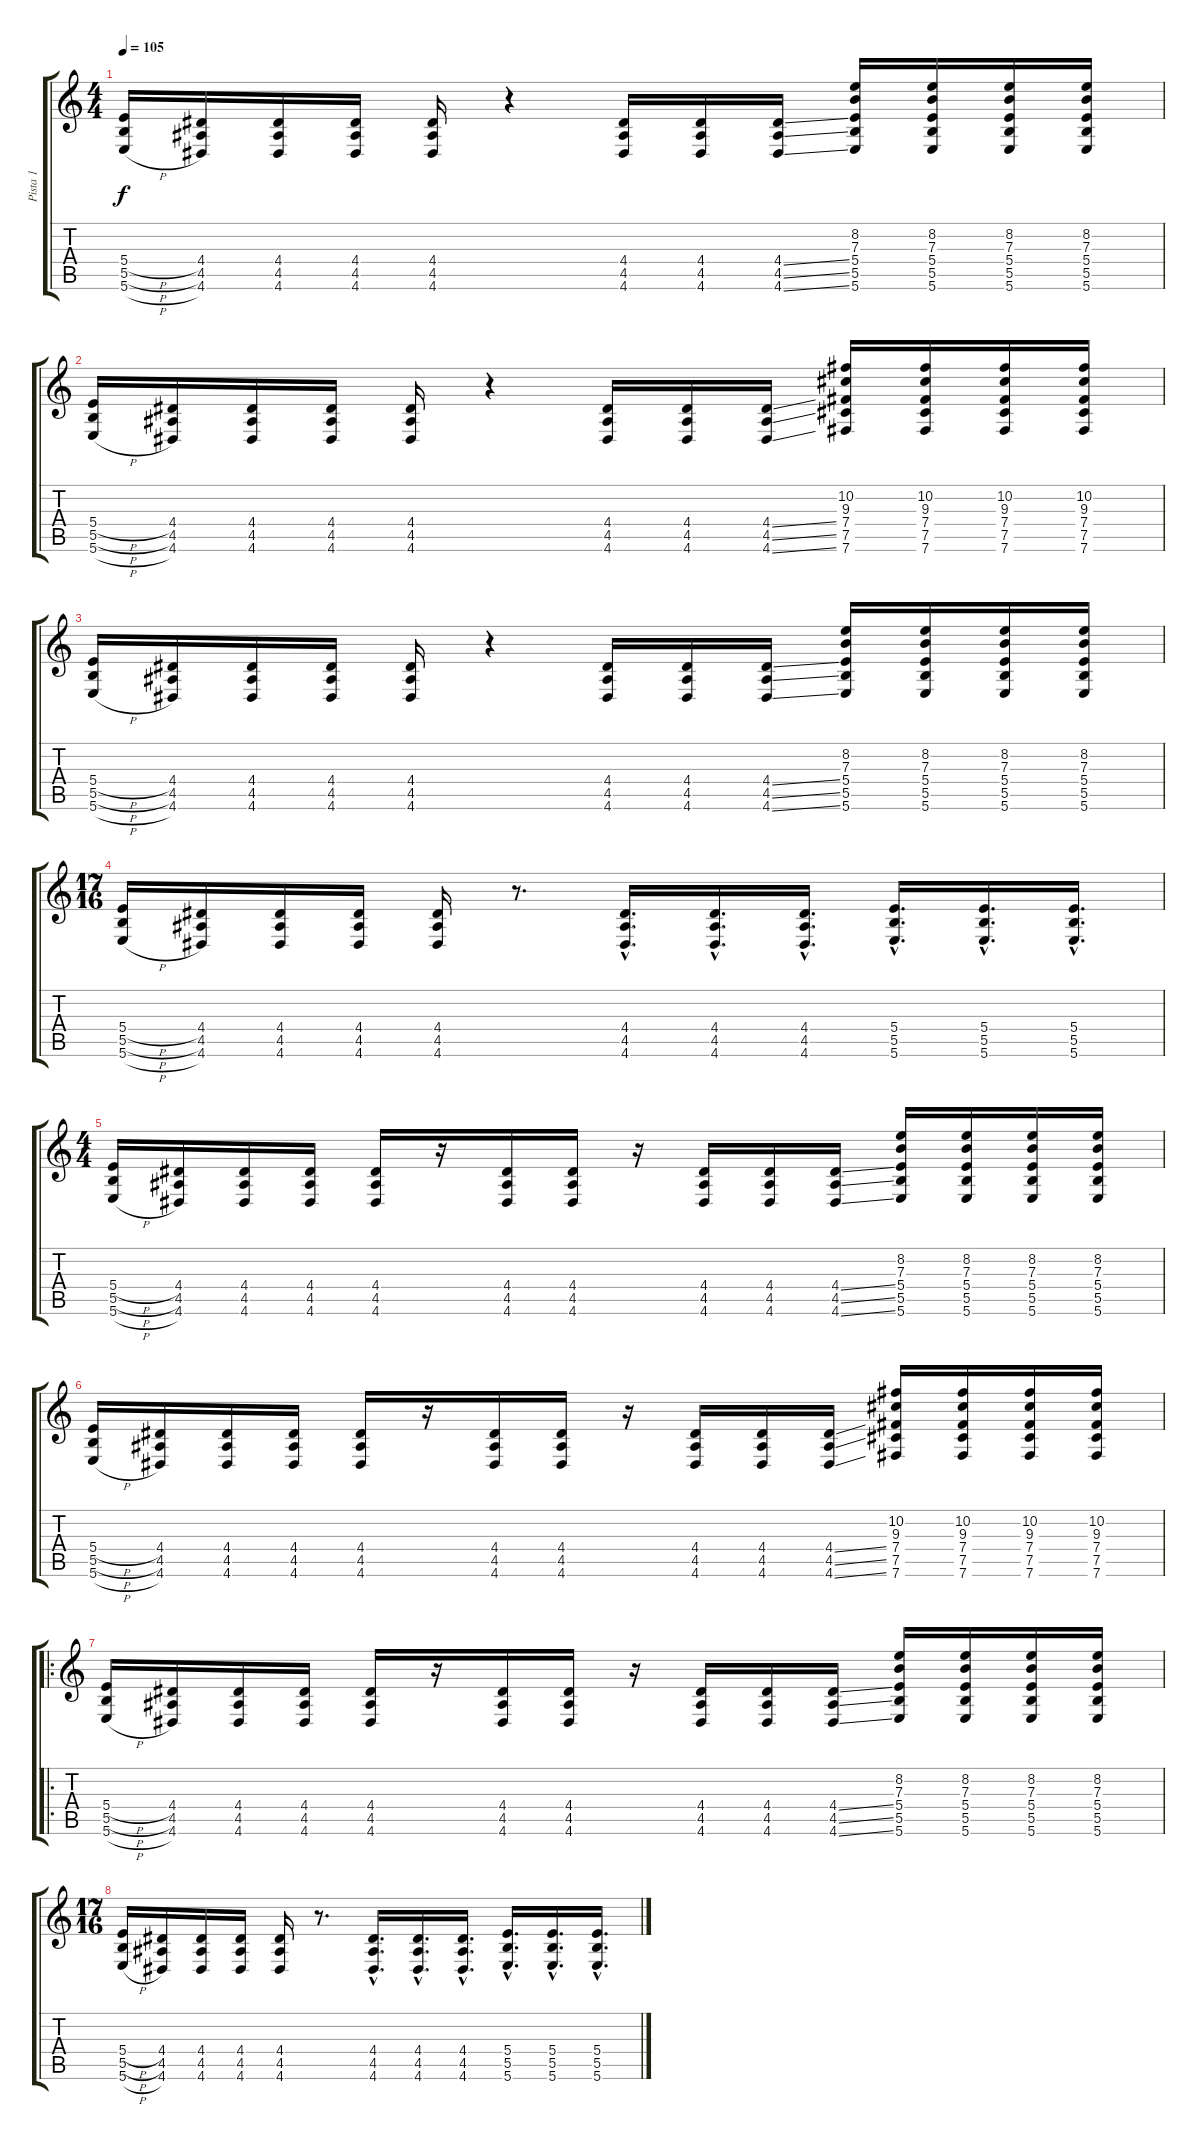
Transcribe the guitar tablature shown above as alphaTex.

\track ("Pista 1" "Pista 1") {instrument distortionguitar}
\staff {score tabs}
\tuning (Db4 Ab3 E3 B2 Gb2 B1) {hide}
\ts (4 4)
\tempo 105
\clef g2
\ks c
(5.4{h} 5.5{h} 5.6{h}).16{dy f volume 13 instrument distortionguitar} (4.4 4.5 4.6).16 (4.4 4.5 4.6).16 (4.4 4.5 4.6).16 (4.4 4.5 4.6).16 r.4 (4.4 4.5 4.6).16 (4.4 4.5 4.6).16 (4.4{ss} 4.5{ss} 4.6{ss}).16 (8.2 7.3 5.4 5.5 5.6).16 (8.2 7.3 5.4 5.5 5.6).16 (8.2 7.3 5.4 5.5 5.6).16 (8.2 7.3 5.4 5.5 5.6).16 |
(5.4{h} 5.5{h} 5.6{h}).16{volume 13} (4.4 4.5 4.6).16 (4.4 4.5 4.6).16 (4.4 4.5 4.6).16 (4.4 4.5 4.6).16 r.4 (4.4 4.5 4.6).16 (4.4 4.5 4.6).16 (4.4{ss} 4.5{ss} 4.6{ss}).16 (10.2 9.3 7.4 7.5 7.6).16 (10.2 9.3 7.4 7.5 7.6).16 (10.2 9.3 7.4 7.5 7.6).16 (10.2 9.3 7.4 7.5 7.6).16 |
(5.4{h} 5.5{h} 5.6{h}).16{volume 13} (4.4 4.5 4.6).16 (4.4 4.5 4.6).16 (4.4 4.5 4.6).16 (4.4 4.5 4.6).16 r.4 (4.4 4.5 4.6).16 (4.4 4.5 4.6).16 (4.4{ss} 4.5{ss} 4.6{ss}).16 (8.2 7.3 5.4 5.5 5.6).16 (8.2 7.3 5.4 5.5 5.6).16 (8.2 7.3 5.4 5.5 5.6).16 (8.2 7.3 5.4 5.5 5.6).16 |
\ts (17 16)
(5.4{h} 5.5{h} 5.6{h}).16{volume 13} (4.4 4.5 4.6).16 (4.4 4.5 4.6).16 (4.4 4.5 4.6).16 (4.4 4.5 4.6).16 r.8{d} (4.4{hac} 4.5{hac} 4.6{hac}).16{d} (4.4{hac} 4.5{hac} 4.6{hac}).16{d} (4.4{hac} 4.5{hac} 4.6{hac}).16{d} (5.4{hac} 5.5{hac} 5.6{hac}).16{d} (5.4{hac} 5.5{hac} 5.6{hac}).16{d} (5.4{hac} 5.5{hac} 5.6{hac}).16{d} |
\ts (4 4)
(5.4{h} 5.5{h} 5.6{h}).16{volume 13} (4.4 4.5 4.6).16 (4.4 4.5 4.6).16 (4.4 4.5 4.6).16 (4.4 4.5 4.6).16 r.16 (4.4 4.5 4.6).16 (4.4 4.5 4.6).16 r.16 (4.4 4.5 4.6).16 (4.4 4.5 4.6).16 (4.4{ss} 4.5{ss} 4.6{ss}).16 (8.2 7.3 5.4 5.5 5.6).16 (8.2 7.3 5.4 5.5 5.6).16 (8.2 7.3 5.4 5.5 5.6).16 (8.2 7.3 5.4 5.5 5.6).16 |
(5.4{h} 5.5{h} 5.6{h}).16{volume 13} (4.4 4.5 4.6).16 (4.4 4.5 4.6).16 (4.4 4.5 4.6).16 (4.4 4.5 4.6).16 r.16 (4.4 4.5 4.6).16 (4.4 4.5 4.6).16 r.16 (4.4 4.5 4.6).16 (4.4 4.5 4.6).16 (4.4{ss} 4.5{ss} 4.6{ss}).16 (10.2 9.3 7.4 7.5 7.6).16 (10.2 9.3 7.4 7.5 7.6).16 (10.2 9.3 7.4 7.5 7.6).16 (10.2 9.3 7.4 7.5 7.6).16 |
\ro
(5.4{h} 5.5{h} 5.6{h}).16{volume 13} (4.4 4.5 4.6).16 (4.4 4.5 4.6).16 (4.4 4.5 4.6).16 (4.4 4.5 4.6).16 r.16 (4.4 4.5 4.6).16 (4.4 4.5 4.6).16 r.16 (4.4 4.5 4.6).16 (4.4 4.5 4.6).16 (4.4{ss} 4.5{ss} 4.6{ss}).16 (8.2 7.3 5.4 5.5 5.6).16 (8.2 7.3 5.4 5.5 5.6).16 (8.2 7.3 5.4 5.5 5.6).16 (8.2 7.3 5.4 5.5 5.6).16 |
\ts (17 16)
(5.4{h} 5.5{h} 5.6{h}).16{volume 13} (4.4 4.5 4.6).16 (4.4 4.5 4.6).16 (4.4 4.5 4.6).16 (4.4 4.5 4.6).16 r.8{d} (4.4{hac} 4.5{hac} 4.6{hac}).16{d} (4.4{hac} 4.5{hac} 4.6{hac}).16{d} (4.4{hac} 4.5{hac} 4.6{hac}).16{d} (5.4{hac} 5.5{hac} 5.6{hac}).16{d} (5.4{hac} 5.5{hac} 5.6{hac}).16{d} (5.4{hac} 5.5{hac} 5.6{hac}).16{d}
